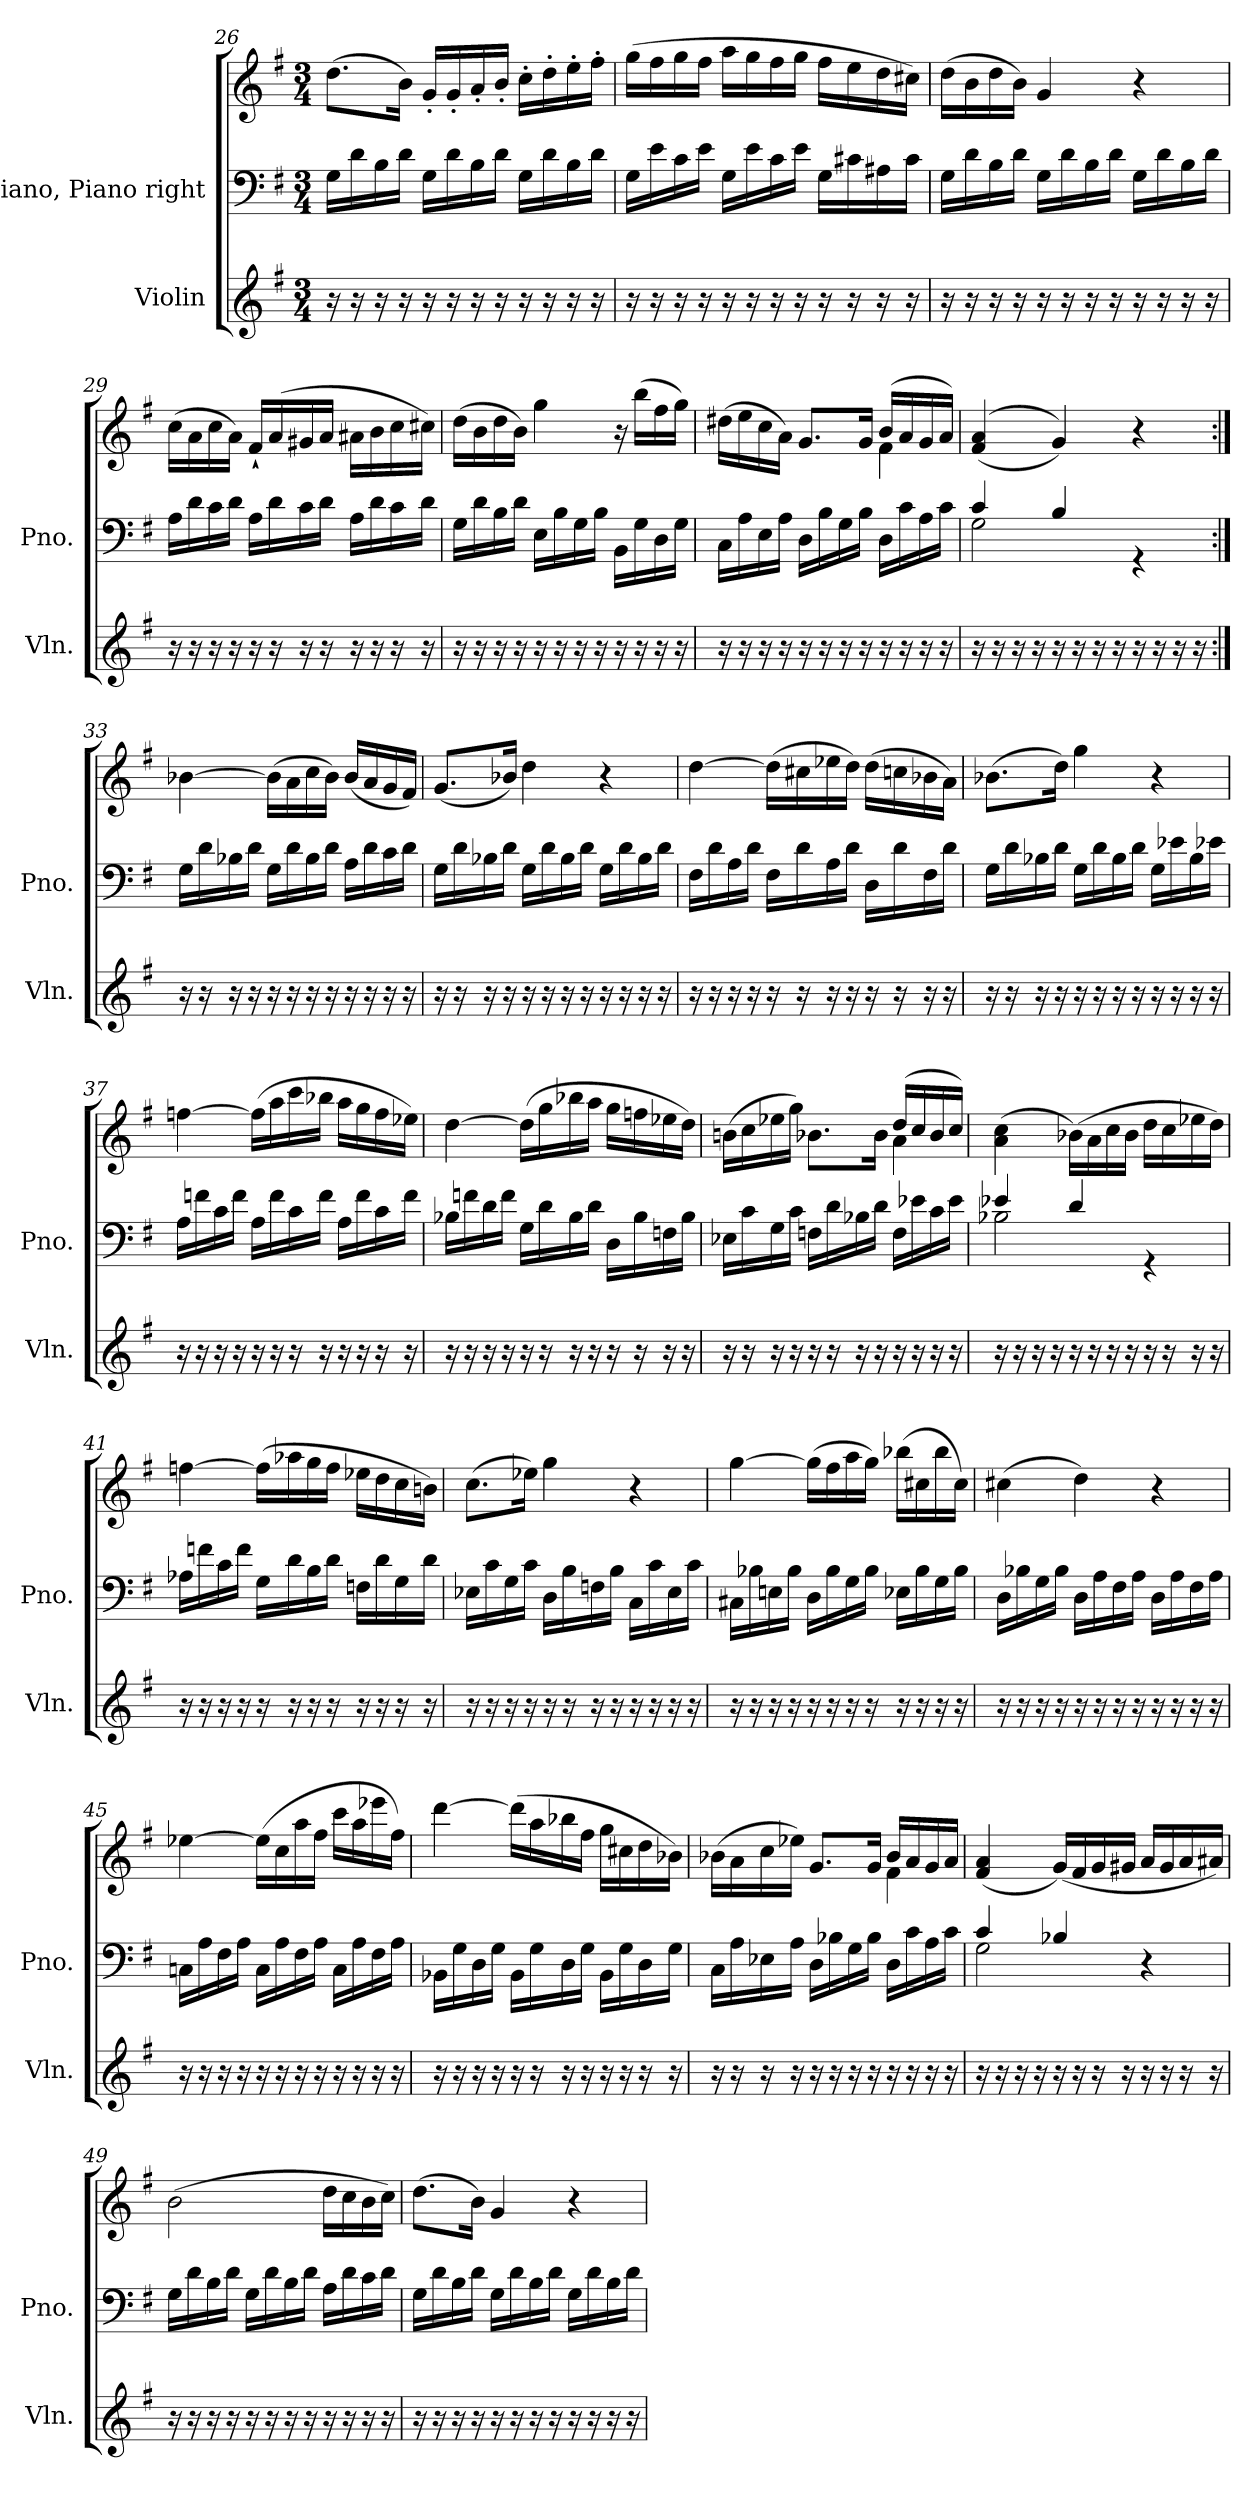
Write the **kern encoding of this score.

**kern	**kern	**kern
*part2	*part1	*part1
*staff3	*staff2	*staff1
*I"Violin	*I"Piano, Piano right	*
*I'Vln.	*I'Pno.	*
*clefG2	*clefF4	*clefG2
*k[f#]	*k[f#]	*k[f#]
*M3/4	*M3/4	*M3/4
=26	=26	=26
16r	16G\LL	(>8.dd\L
16r	16d\	.
16r	16B\	.
16r	16d\JJ	16b\Jk)
16r	16G\LL	16g'/LL
16r	16d\	16g'/
16r	16B\	16a'/
16r	16d\JJ	16b'/JJ
16r	16G\LL	16cc'\LL
16r	16d\	16dd'\
16r	16B\	16ee'\
16r	16d\JJ	16ff#'\JJ
!!LO:LB:g=z
=27	=27	=27
16r	16G\LL	(>16gg\LL
16r	16e\	16ff#\
16r	16c\	16gg\
16r	16e\JJ	16ff#\JJ
16r	16G\LL	16aa\LL
16r	16e\	16gg\
16r	16c\	16ff#\
16r	16e\JJ	16gg\JJ
16r	16G\LL	16ff#\LL
16r	16c#X\	16ee\
16r	16A#X\	16dd\
16r	16c#\JJ	16cc#X\JJ)
=28	=28	=28
16r	16G\LL	(>16dd\LL
16r	16d\	16b\
16r	16B\	16dd\
16r	16d\JJ	16b\JJ)
16r	16G\LL	4g/
16r	16d\	.
16r	16B\	.
16r	16d\JJ	.
16r	16G\LL	4r
16r	16d\	.
16r	16B\	.
16r	16d\JJ	.
=29	=29	=29
16r	16A\LL	(>16cc\LL
16r	16d\	16a\
16r	16c\	16cc\
16r	16d\JJ	16a\JJ)
16r	16A\LL	16f#`/LL
16r	16d\	(>16a/
16r	16c\	16g#X/
16r	16d\JJ	16a/JJ
16r	16A\LL	16a#X\LL
16r	16d\	16b\
16r	16c\	16cc\
16r	16d\JJ	16cc#X\JJ)
!!LO:LB:g=z
=30	=30	=30
16r	16G\LL	(>16dd\LL
16r	16d\	16b\
16r	16B\	16dd\
16r	16d\JJ	16b\JJ)
16r	16E\LL	4gg\
16r	16B\	.
16r	16G\	.
16r	16B\JJ	.
16r	16BB\LL	16r
16r	16G\	(>16bb\LL
16r	16D\	16ff#\
16r	16G\JJ	16gg\JJ)
=31	=31	=31
*	*	*^
16r	16C\LL	(<16dd#X\LL	2ryy
16r	16A\	16ee\	.
16r	16E\	16cc\	.
16r	16A\JJ	16a\JJ)	.
16r	16D\LL	8.g/L	.
16r	16B\	.	.
16r	16G\	.	.
16r	16B\JJ	16g/Jk	.
16r	16D\LL	(>16b/LL	4f#\
16r	16c\	16a/	.
16r	16A\	16g/	.
16r	16c\JJ	16a/JJ)	.
*	*	*v	*v
=32	=32	=32
*	*^	*
16r	4c/	2G\	(>(<4f#/ 4a/
16r	.	.	.
16r	.	.	.
16r	.	.	.
16r	4B/	.	4g/))
16r	.	.	.
16r	.	.	.
16r	.	.	.
16r	4rGG	4ryy	4r
16r	.	.	.
16r	.	.	.
16r	.	.	.
*	*v	*v	*
!!LO:LB:g=z
=33:|!	=33:|!	=33:|!
16r	16G\LL	[4b-X\
16r	16d\	.
16r	16B-X\	.
16r	16d\JJ	.
16r	16G\LL	(>16b-\LL]
16r	16d\	16a\
16r	16B-\	16cc\
16r	16d\JJ	16b-\JJ)
16r	16A\LL	(<16b-/LL
16r	16d\	16a/
16r	16c\	16g/
16r	16d\JJ	16f#/JJ)
=34	=34	=34
16r	16G\LL	(<8.g/L
16r	16d\	.
16r	16B-X\	.
16r	16d\JJ	16b-X/Jk)
16r	16G\LL	4dd\
16r	16d\	.
16r	16B-\	.
16r	16d\JJ	.
16r	16G\LL	4r
16r	16d\	.
16r	16B-\	.
16r	16d\JJ	.
=35	=35	=35
16r	16F#\LL	[4dd\
16r	16d\	.
16r	16A\	.
16r	16d\JJ	.
16r	16F#\LL	(>16dd\LL]
16r	16d\	16cc#X\
16r	16A\	16ee-X\
16r	16d\JJ	16dd\JJ)
16r	16D\LL	(>16dd\LL
16r	16d\	16ccn\
16r	16F#\	16b-X\
16r	16d\JJ	16a\JJ)
!!LO:PB:g=z
=36	=36	=36
16r	16G\LL	(>8.b-X\L
16r	16d\	.
16r	16B-X\	.
16r	16d\JJ	16dd\Jk)
16r	16G\LL	4gg\
16r	16d\	.
16r	16B-\	.
16r	16d\JJ	.
16r	16G\LL	4r
16r	16e-X\	.
16r	16B-\	.
16r	16e-X\JJ	.
=37	=37	=37
16r	16A\LL	[4ffn\
16r	16fn\	.
16r	16c\	.
16r	16f\JJ	.
16r	16A\LL	(>16ff\LL]
16r	16f\	16aa\
16r	16c\	16ccc\
16r	16f\JJ	16bb-X\JJ
16r	16A\LL	16aa\LL
16r	16f\	16gg\
16r	16c\	16ff\
16r	16f\JJ	16ee-X\JJ)
=38	=38	=38
16r	16B-X\LL	[4dd\
16r	16fn\	.
16r	16d\	.
16r	16f\JJ	.
16r	16G\LL	(>16dd\LL]
16r	16d\	16gg\
16r	16B-\	16bb-X\
16r	16d\JJ	16aa\JJ
16r	16D\LL	16gg\LL
16r	16B-\	16ffn\
16r	16Fn\	16ee-X\
16r	16B-\JJ	16dd\JJ)
!!LO:LB:g=z
=39	=39	=39
*	*	*^
16r	16E-X\LL	(>16bn\LL	2ryy
16r	16c\	16cc\	.
16r	16G\	16ee-X\	.
16r	16c\JJ	16gg\JJ)	.
16r	16Fn\LL	8.b-X\L	.
16r	16d\	.	.
16r	16B-X\	.	.
16r	16d\JJ	16b-\Jk	.
16r	16F\LL	(>16dd/LL	4a\
16r	16e-X\	16cc/	.
16r	16c\	16b-/	.
16r	16e-\JJ	16cc/JJ)	.
*	*	*v	*v
=40	=40	=40
*	*^	*
16r	4e-X/	2B-X\	(>4a\ 4cc\
16r	.	.	.
16r	.	.	.
16r	.	.	.
16r	4d/	.	(>16b-X\LL)
16r	.	.	16a\
16r	.	.	16cc\
16r	.	.	16b-\JJ
16r	4rGG	4ryy	16dd\LL
16r	.	.	16cc\
16r	.	.	16ee-X\
16r	.	.	16dd\JJ)
*	*v	*v	*
=41	=41	=41
16r	16A-X\LL	[4ffn\
16r	16fn\	.
16r	16c\	.
16r	16f\JJ	.
16r	16G\LL	(>16ff\LL]
16r	16d\	16aa-X\
16r	16B\	16gg\
16r	16d\JJ	16ff\JJ
16r	16Fn\LL	16ee-X\LL
16r	16d\	16dd\
16r	16G\	16cc\
16r	16d\JJ	16bn\JJ)
!!LO:LB:g=z
=42	=42	=42
16r	16E-X\LL	(>8.cc\L
16r	16c\	.
16r	16G\	.
16r	16c\JJ	16ee-X\Jk)
16r	16D\LL	4gg\
16r	16B\	.
16r	16Fn\	.
16r	16B\JJ	.
16r	16C\LL	4r
16r	16c\	.
16r	16E-\	.
16r	16c\JJ	.
=43	=43	=43
16r	16C#X\LL	[4gg\
16r	16B-X\	.
16r	16En\	.
16r	16B-\JJ	.
16r	16D\LL	(>16gg\LL]
16r	16B-\	16ff#\
16r	16G\	16aa\
16r	16B-\JJ	16gg\JJ)
16r	16E-X\LL	(>16bb-X\LL
16r	16B-\	16cc#X\
16r	16G\	16bb-\
16r	16B-\JJ	16cc#\JJ)
=44	=44	=44
16r	16D\LL	(>4cc#X\
16r	16B-X\	.
16r	16G\	.
16r	16B-\JJ	.
16r	16D\LL	4dd\)
16r	16A\	.
16r	16F#\	.
16r	16A\JJ	.
16r	16D\LL	4r
16r	16A\	.
16r	16F#\	.
16r	16A\JJ	.
!!LO:LB:g=z
=45	=45	=45
16r	16Cn\LL	[4ee-X\
16r	16A\	.
16r	16F#\	.
16r	16A\JJ	.
16r	16C\LL	(>16ee-\LL]
16r	16A\	16cc\
16r	16F#\	16aa\
16r	16A\JJ	16ff#\JJ
16r	16C\LL	16ccc\LL
16r	16A\	16aa\
16r	16F#\	16eee-X\
16r	16A\JJ	16ff#\JJ)
=46	=46	=46
16r	16BB-X\LL	[4ddd\
16r	16G\	.
16r	16D\	.
16r	16G\JJ	.
16r	16BB-\LL	(>16ddd\LL]
16r	16G\	16aa\
16r	16D\	16bb-X\
16r	16G\JJ	16ff#\JJ
16r	16BB-\LL	16gg\LL
16r	16G\	16cc#X\
16r	16D\	16dd\
16r	16G\JJ	16b-X\JJ)
=47	=47	=47
*	*	*^
16r	16C\LL	(>16b-X\LL	2ryy
16r	16A\	16a\	.
16r	16E-X\	16cc\	.
16r	16A\JJ	16ee-X\JJ)	.
16r	16D\LL	8.g/L	.
16r	16B-X\	.	.
16r	16G\	.	.
16r	16B-\JJ	16g/Jk	.
16r	16D\LL	16b-/LL	4f#\
16r	16c\	16a/	.
16r	16A\	16g/	.
16r	16c\JJ	16a/JJ	.
*	*	*v	*v
!!LO:PB:g=z
=48	=48	=48
*	*^	*
16r	4c/	2G\	(<4f#/ 4a/
16r	.	.	.
16r	.	.	.
16r	.	.	.
16r	4B-X/	.	(<16g/LL)
16r	.	.	16f#/
16r	.	.	16g/
16r	.	.	16g#X/JJ
16r	4r	4ryy	16a/LL
16r	.	.	16g#/
16r	.	.	16a/
16r	.	.	16a#X/JJ)
*	*v	*v	*
=49	=49	=49
16r	16G\LL	(>2b\
16r	16d\	.
16r	16B\	.
16r	16d\JJ	.
16r	16G\LL	.
16r	16d\	.
16r	16B\	.
16r	16d\JJ	.
16r	16A\LL	16dd\LL
16r	16d\	16cc\
16r	16c\	16b\
16r	16d\JJ	16cc\JJ)
=50	=50	=50
16r	16G\LL	(>8.dd\L
16r	16d\	.
16r	16B\	.
16r	16d\JJ	16b\Jk)
16r	16G\LL	4g/
16r	16d\	.
16r	16B\	.
16r	16d\JJ	.
16r	16G\LL	4r
16r	16d\	.
16r	16B\	.
16r	16d\JJ	.
=	=	=
*-	*-	*-
